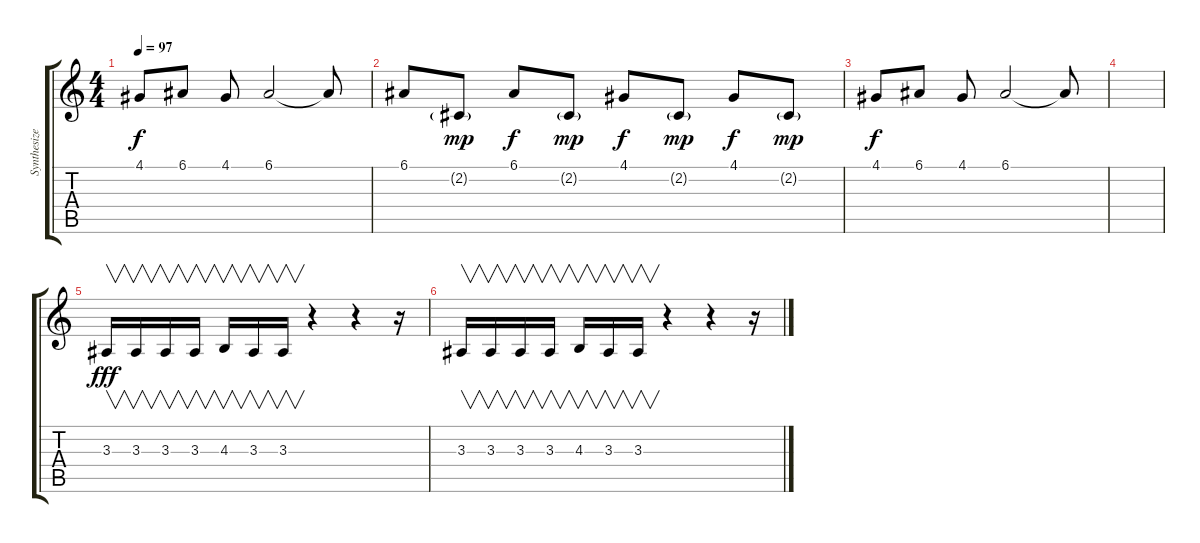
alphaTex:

\track ("Synthesizer" "Synthesize") {instrument harpsichord}
\staff {score tabs}
\tuning (E4 B3 G3 D3 A2 E2) {hide}
\ts (4 4)
\tempo 97
\clef g2
\ks c
4.1.8{dy f} 6.1.8 4.1.8 6.1.2 6.1{t}.8 |
6.1.8 2.2{g}.8{dy mp} 6.1.8{dy f} 2.2{g}.8{dy mp} 4.1.8{dy f} 2.2{g}.8{dy mp} 4.1.8{dy f} 2.2{g}.8{dy mp} |
4.1.8{dy f} 6.1.8 4.1.8 6.1.2 6.1{t}.8 |
|
3.3.16{v dy fff volume 11} 3.3.16{v} 3.3.16{v} 3.3.16{v} 4.3.16{v} 3.3.16{v} 3.3.16{v} r.4 r.4 r.16 |
3.3.16{v volume 11} 3.3.16{v} 3.3.16{v} 3.3.16{v} 4.3.16{v} 3.3.16{v} 3.3.16{v} r.4 r.4 r.16
